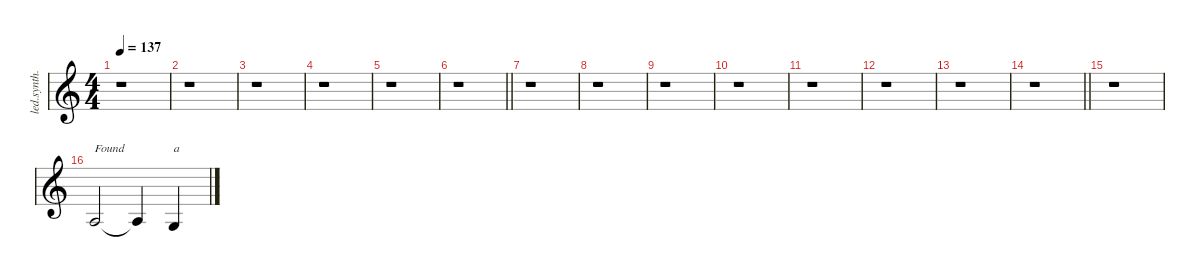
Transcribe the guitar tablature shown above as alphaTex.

\defaultSystemsLayout 4
\hideDynamics
\bracketExtendMode nobrackets
\otherSystemsTrackNameOrientation horizontal
\track ("Mikael Akerfeldt (vocal)" "led.synth.") {instrument lead2sawtooth}
\staff {score}
\tuning (E4 B3 G3 D3 A2 E2)
\ts (4 4)
\tempo 137
\clef g2
\ks c
r.1{dy f beam Down} |
r.1{beam Down} |
r.1{beam Down} |
r.1{beam Down} |
r.1{beam Down} |
\barLineRight lightlight
r.1{beam Down} |
\section ("" "")
r.1{beam Down} |
r.1{beam Down} |
r.1{beam Down} |
r.1{beam Down} |
r.1{beam Down} |
r.1{beam Down} |
r.1{beam Down} |
\barLineRight lightlight
r.1{beam Down} |
\section ("" "")
r.1{beam Down} |
7.4.2{txt "Found" beam Up} 7.4{t}.4{beam Up} 5.4.4{txt "a" beam Up}
